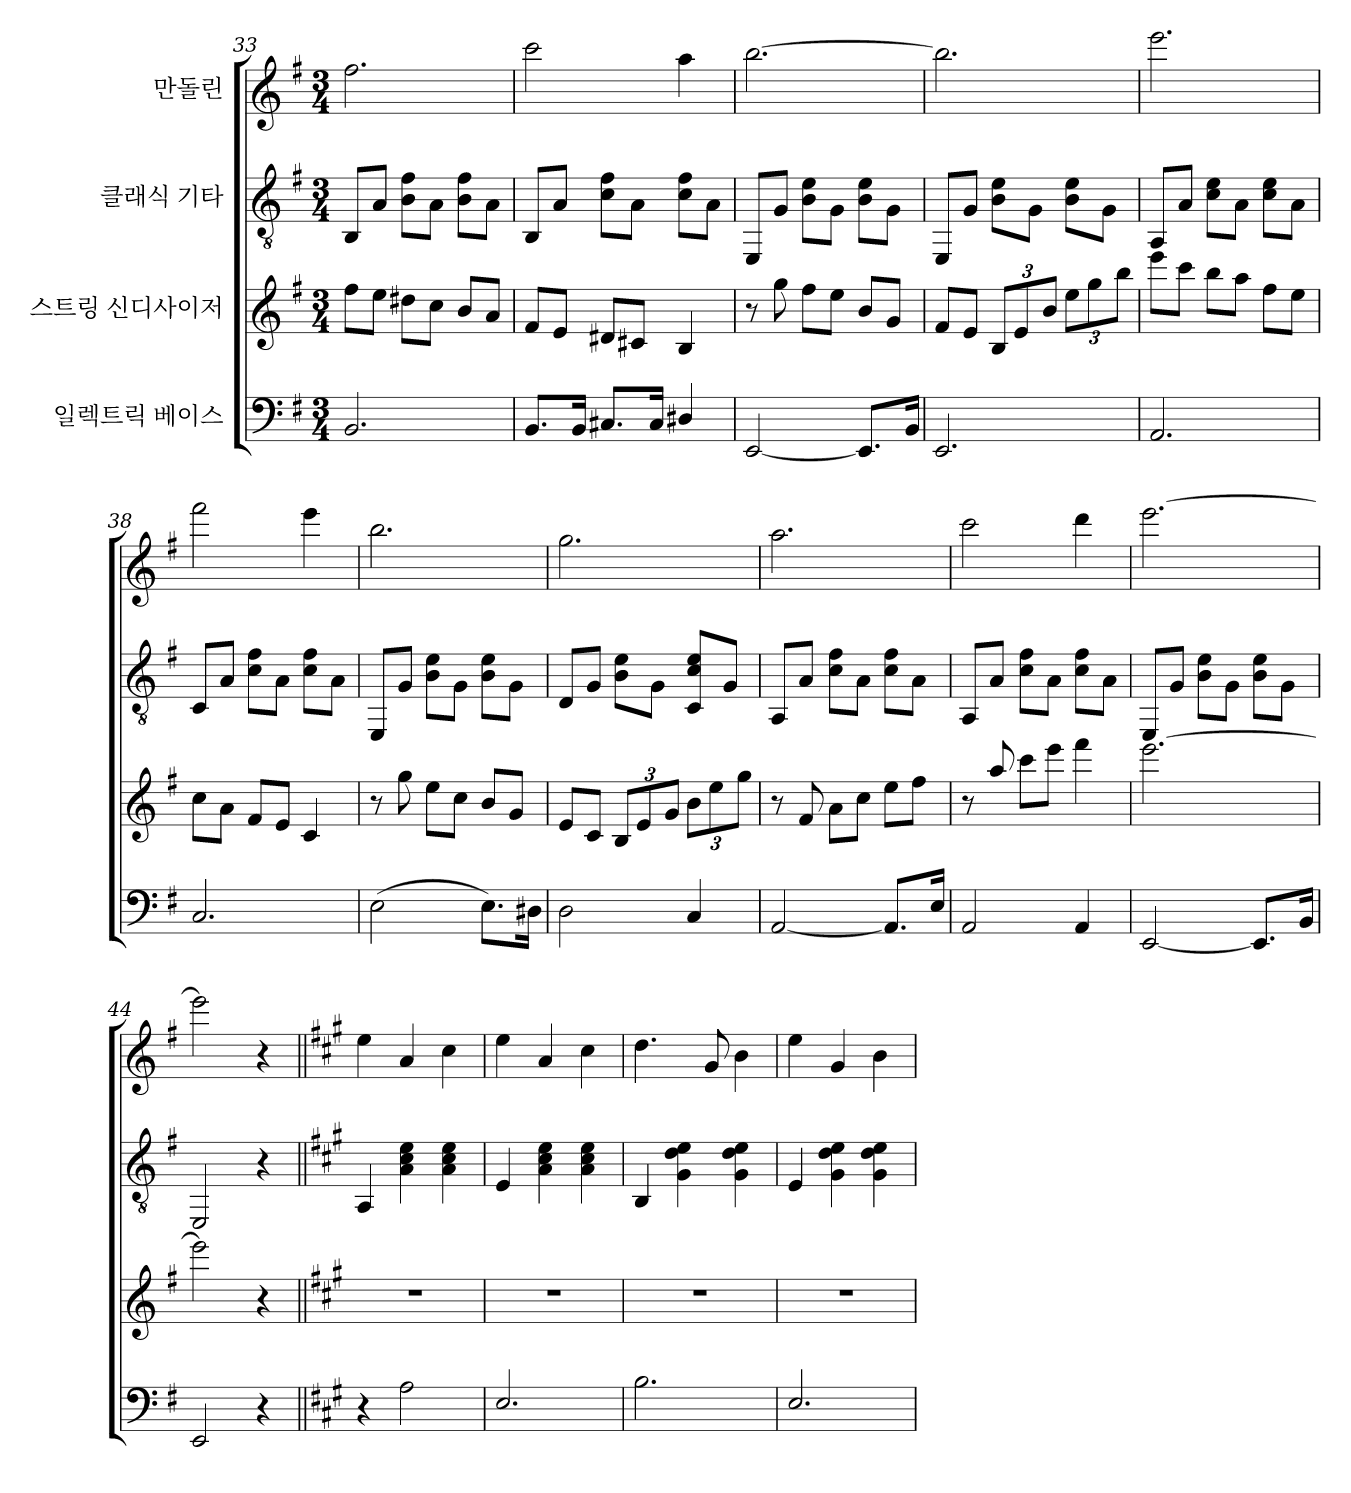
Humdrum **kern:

**kern	**kern	**kern	**kern
*part4	*part3	*part2	*part1
*staff4	*staff3	*staff2	*staff1
*I"일렉트릭 베이스	*I"스트링 신디사이저	*I"클래식 기타	*I"만돌린
*clefF4	*clefG2	*clefGv2	*clefG2
*ITrd7c12	*	*	*
*k[f#]	*k[f#]	*k[f#]	*k[f#]
*M3/4	*M3/4	*M3/4	*M3/4
=33	=33	=33	=33
2.BBB/	8ff#\L	8BB/L	2.ff#\
.	8ee\J	8A/J	.
.	8dd#X\L	8B\ 8f#\L	.
.	8cc\J	8A\J	.
.	8b/L	8B\ 8f#\L	.
.	8a/J	8A\J	.
=34	=34	=34	=34
8.BBB/L	8f#/L	8BB/L	2ccc\
.	8e/J	8A/J	.
16BBB/Jk	.	.	.
8.CC#X/L	8d#X/L	8c\ 8f#\L	.
.	8c#X/J	8A\J	.
16CC#/Jk	.	.	.
4DD#X/	4B/	8c\ 8f#\L	4aa\
.	.	8A\J	.
=35	=35	=35	=35
[2EEE/	8r	8EE/L	[2.bb\
.	8gg\	8G/J	.
.	8ff#\L	8B\ 8e\L	.
.	8ee\J	8G\J	.
8.EEE/L]	8b/L	8B\ 8e\L	.
.	8g/J	8G\J	.
16BBB/Jk	.	.	.
=36	=36	=36	=36
2.EEE/	8f#/L	8EE/L	2.bb\]
.	8e/J	8G/J	.
*	*Xbrackettup	*	*
.	12B/L	8B\ 8e\L	.
.	12e/	.	.
.	.	8G\J	.
.	12b/J	.	.
.	12ee\L	8B\ 8e\L	.
.	12gg\	.	.
.	.	8G\J	.
.	12bb\J	.	.
!!LO:LB:g=z
=37	=37	=37	=37
2.AAA/	8eee\L	8AA/L	2.eee\
.	8ccc\J	8A/J	.
.	8bb\L	8c\ 8e\L	.
.	8aa\J	8A\J	.
.	8ff#\L	8c\ 8e\L	.
.	8ee\J	8A\J	.
=38	=38	=38	=38
2.CC/	8cc\L	8C/L	2fff#\
.	8a\J	8A/J	.
.	8f#/L	8c\ 8f#\L	.
.	8e/J	8A\J	.
.	4c/	8c\ 8f#\L	4eee\
.	.	8A\J	.
=39	=39	=39	=39
(>2EE\	8r	8EE/L	2.bb\
.	8gg\	8G/J	.
.	8ee\L	8B\ 8e\L	.
.	8cc\J	8G\J	.
8.EE\L)	8b/L	8B\ 8e\L	.
.	8g/J	8G\J	.
16DD#X\Jk	.	.	.
=40	=40	=40	=40
2DD\	8e/L	8D/L	2.gg\
.	8c/J	8G/J	.
.	12B/L	8B\ 8e\L	.
.	12e/	.	.
.	.	8G\J	.
.	12g/J	.	.
4CC/	12b\L	8C/ 8c/ 8e/L	.
.	12ee\	.	.
.	.	8G/J	.
.	12gg\J	.	.
=41	=41	=41	=41
[2AAA/	8r	8AA/L	2.aa\
.	8f#/	8A/J	.
.	8a\L	8c\ 8f#\L	.
.	8cc\J	8A\J	.
8.AAA/L]	8ee\L	8c\ 8f#\L	.
.	8ff#\J	8A\J	.
16EE/Jk	.	.	.
=42	=42	=42	=42
2AAA/	8r	8AA/L	2ccc\
.	8aa/	8A/J	.
.	8ccc\L	8c\ 8f#\L	.
.	8eee\J	8A\J	.
4AAA/	4fff#\	8c\ 8f#\L	4ddd\
.	.	8A\J	.
=43	=43	=43	=43
[2EEE/	[2.eee\	8EE/L	[2.eee\
.	.	8G/J	.
.	.	8B\ 8e\L	.
.	.	8G\J	.
8.EEE/L]	.	8B\ 8e\L	.
.	.	8G\J	.
16BBB/Jk	.	.	.
=44	=44	=44	=44
2EEE/	2eee\]	2EE/	2eee\]
4r	4r	4r	4r
!!LO:LB:g=z
=45||	=45||	=45||	=45||
*k[f#c#g#]	*k[f#c#g#]	*k[f#c#g#]	*k[f#c#g#]
4r	2.r	4AA/	4ee\
2AA\	.	4A\ 4c#\ 4e\	4a/
.	.	4A\ 4c#\ 4e\	4cc#\
=46	=46	=46	=46
2.EE/	2.r	4E/	4ee\
.	.	4A\ 4c#\ 4e\	4a/
.	.	4A\ 4c#\ 4e\	4cc#\
=47	=47	=47	=47
2.BB\	2.r	4BB/	4.dd\
.	.	4G#\ 4d\ 4e\	.
.	.	.	8g#/
.	.	4G#\ 4d\ 4e\	4b\
=48	=48	=48	=48
2.EE/	2.r	4E/	4ee\
.	.	4G#\ 4d\ 4e\	4g#/
.	.	4G#\ 4d\ 4e\	4b\
=	=	=	=
*-	*-	*-	*-
